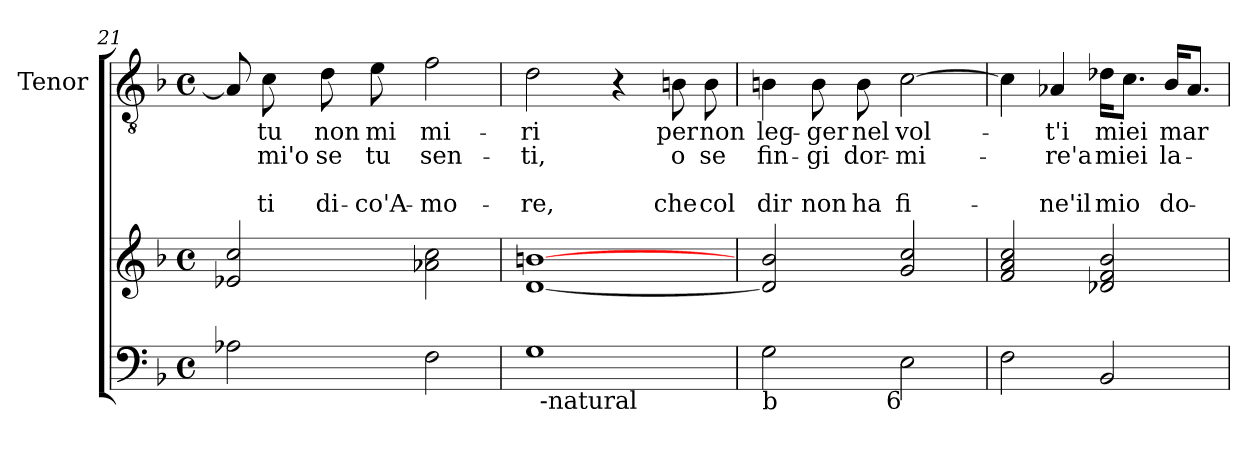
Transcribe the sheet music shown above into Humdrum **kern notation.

**kern	**kern	**kern	**text	**text	**text	**text
*part2	*part2	*part1	*part1	*part1	*part1	*part1
*staff3	*staff2	*staff1	*staff1	*staff1	*staff1	*staff1
*	*	*I"Tenor	*	*	*	*
*	*	*I'T	*	*	*	*
!!LO:LB:g=z
*clefF4	*clefG2	*clefGv2	*	*	*	*
*k[b-]	*k[b-]	*k[b-]	*	*	*	*
*F:	*F:	*F:	*	*	*	*
*M4/4	*M4/4	*M4/4	*	*	*	*
*met(c)	*met(c)	*met(c)	*	*	*	*
=21	=21	=21	=21	=21	=21	=21
2A-X\	2e-X/ 2cc/	8A-/]	.	.	.	.
.	.	8c\	tu	-mi'o	.	ti
.	.	8d\	non	se	.	di-
.	.	8e\	mi	tu	.	-co'A-
2F\	2a-X\ 2cc\	2f\	mi-	sen-	.	-mo-
=22	=22	=22	=22	=22	=22	=22
*^	*	*	*	*	*	*
1G	32ryy	[1d [1bn	2d\	-ri	-ti,	.	-re,
!	!LO:TX:b:t=-natural	!	!	!	!	!	!
.	2ryy	.	.	.	.	.	.
.	.	.	4r	.	.	.	.
.	4...ryy	.	.	.	.	.	.
.	.	.	8Bn\	per	o	.	che
.	.	.	8B\	non	se	.	col
=23	=23	=23	=23	=23	=23	=23	=23
!LO:TX:b:t=b	!	!	!	!	!	!	!
2G\	4...ryy	2d/] 2b-/	4Bn\	leg-	fin-	.	dir
.	.	.	8B\	-ger	-gi	.	non
.	.	.	8B\	nel	dor-	.	ha
!	!LO:TX:b:t=6	!	!	!	!	!	!
.	2ryy	.	.	.	.	.	.
2E\	.	2g/ 2cc/	[2c\	vol-	-mi-	.	fi-
.	32ryy	.	.	.	.	.	.
*v	*v	*	*	*	*	*	*
=24	=24	=24	=24	=24	=24	=24
2F\	2f/ 2a/ 2cc/	4c\]	.	.	.	.
.	.	4A-X/	-t'i	-re'a	.	-ne'il
2BB-/	2d-X/ 2f/ 2b-/	16d-X\KL	miei	miei	.	mio
.	.	8.c\J	.	.	.	.
.	.	16B-/KL	mar-	la-	.	do-
.	.	8.A-/J	.	.	.	.
=	=	=	=	=	=	=
*-	*-	*-	*-	*-	*-	*-
